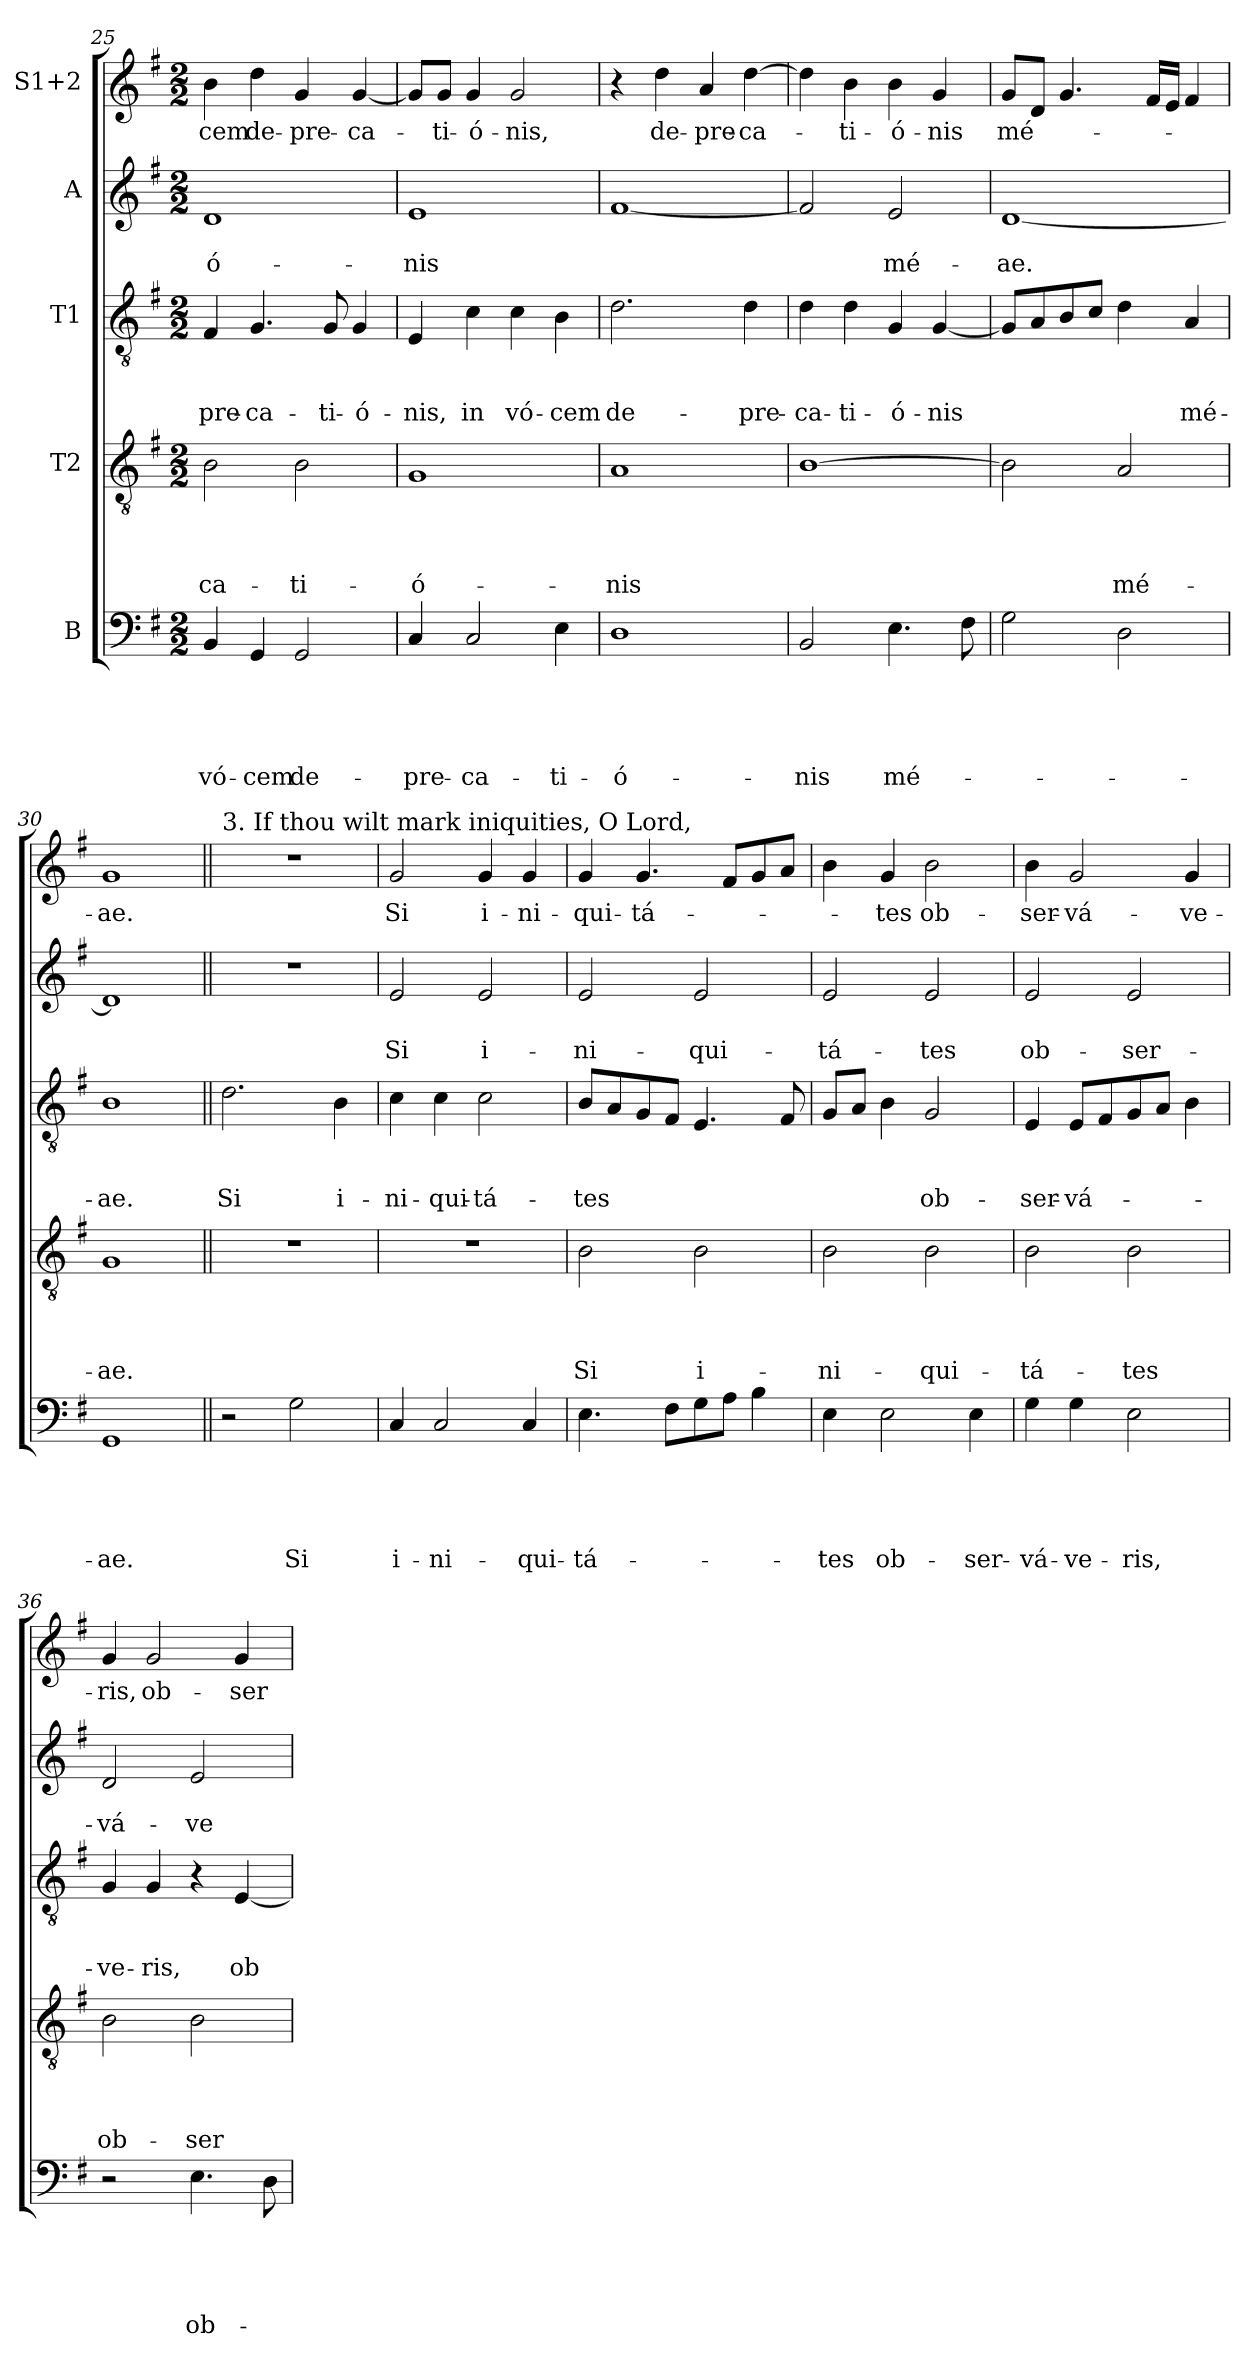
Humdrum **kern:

**kern	**text	**text	**text	**text	**text	**kern	**text	**text	**text	**text	**kern	**text	**text	**text	**kern	**text	**text	**kern	**text
*part5	*part5	*part5	*part5	*part5	*part5	*part4	*part4	*part4	*part4	*part4	*part3	*part3	*part3	*part3	*part2	*part2	*part2	*part1	*part1
*staff5	*staff5	*staff5	*staff5	*staff5	*staff5	*staff4	*staff4	*staff4	*staff4	*staff4	*staff3	*staff3	*staff3	*staff3	*staff2	*staff2	*staff2	*staff1	*staff1
*I"B	*	*	*	*	*	*I"T2	*	*	*	*	*I"T1	*	*	*	*I"A	*	*	*I"S1+2	*
*clefF4	*	*	*	*	*	*clefGv2	*	*	*	*	*clefGv2	*	*	*	*clefG2	*	*	*clefG2	*
*k[f#]	*	*	*	*	*	*k[f#]	*	*	*	*	*k[f#]	*	*	*	*k[f#]	*	*	*k[f#]	*
*G:	*	*	*	*	*	*G:	*	*	*	*	*G:	*	*	*	*G:	*	*	*G:	*
*M2/2	*	*	*	*	*	*M2/2	*	*	*	*	*M2/2	*	*	*	*M2/2	*	*	*M2/2	*
=25	=25	=25	=25	=25	=25	=25	=25	=25	=25	=25	=25	=25	=25	=25	=25	=25	=25	=25	=25
!	!	!	!	!	!LO:LY:b	!	!	!	!	!LO:LY:b	!	!	!	!LO:LY:b	!	!	!LO:LY:b	!	!LO:LY:b
4BB/	.	.	.	.	vó-	2B\	.	.	.	-ca-	4F#/	.	.	-pre-	1d	.	-ó-	4b\	-cem
!	!	!	!	!	!LO:LY:b	!	!	!	!	!	!	!	!	!LO:LY:b	!	!	!	!	!LO:LY:b
4GG/	.	.	.	.	-cem	.	.	.	.	.	4.G/	.	.	-ca-	.	.	.	4dd\	de-
!	!	!	!	!	!LO:LY:b	!	!	!	!	!LO:LY:b	!	!	!	!	!	!	!	!	!LO:LY:b
2GG/	.	.	.	.	de-	2B\	.	.	.	-ti-	.	.	.	.	.	.	.	4g/	-pre-
!	!	!	!	!	!	!	!	!	!	!	!	!	!	!LO:LY:b	!	!	!	!	!
.	.	.	.	.	.	.	.	.	.	.	8G/	.	.	-ti-	.	.	.	.	.
!	!	!	!	!	!	!	!	!	!	!	!	!	!	!LO:LY:b	!	!	!	!	!LO:LY:b
.	.	.	.	.	.	.	.	.	.	.	4G/	.	.	-ó-	.	.	.	[4g/	-ca-
=26	=26	=26	=26	=26	=26	=26	=26	=26	=26	=26	=26	=26	=26	=26	=26	=26	=26	=26	=26
!	!	!	!	!	!LO:LY:b	!	!	!	!	!LO:LY:b	!	!	!	!LO:LY:b	!	!	!LO:LY:b	!	!
4C/	.	.	.	.	-pre-	1G	.	.	.	-ó-	4E/	.	.	-nis,	1e	.	-nis	8g/L]	.
!	!	!	!	!	!	!	!	!	!	!	!	!	!	!	!	!	!	!	!LO:LY:b
.	.	.	.	.	.	.	.	.	.	.	.	.	.	.	.	.	.	8g/J	-ti-
!	!	!	!	!	!LO:LY:b	!	!	!	!	!	!	!	!	!LO:LY:b	!	!	!	!	!LO:LY:b
2C/	.	.	.	.	-ca-	.	.	.	.	.	4c\	.	.	in	.	.	.	4g/	-ó-
!	!	!	!	!	!	!	!	!	!	!	!	!	!	!LO:LY:b	!	!	!	!	!LO:LY:b
.	.	.	.	.	.	.	.	.	.	.	4c\	.	.	vó-	.	.	.	2g/	-nis,
!	!	!	!	!	!LO:LY:b	!	!	!	!	!	!	!	!	!LO:LY:b	!	!	!	!	!
4E\	.	.	.	.	-ti-	.	.	.	.	.	4B\	.	.	-cem	.	.	.	.	.
=27	=27	=27	=27	=27	=27	=27	=27	=27	=27	=27	=27	=27	=27	=27	=27	=27	=27	=27	=27
!	!	!	!	!	!LO:LY:b	!	!	!	!	!LO:LY:b	!	!	!	!LO:LY:b	!	!	!	!	!
1D	.	.	.	.	-ó-	1A	.	.	.	-nis	2.d\	.	.	de-	[1f#	.	.	4r	.
!	!	!	!	!	!	!	!	!	!	!	!	!	!	!	!	!	!	!	!LO:LY:b
.	.	.	.	.	.	.	.	.	.	.	.	.	.	.	.	.	.	4dd\	de-
!	!	!	!	!	!	!	!	!	!	!	!	!	!	!	!	!	!	!	!LO:LY:b
.	.	.	.	.	.	.	.	.	.	.	.	.	.	.	.	.	.	4a/	-pre-
!	!	!	!	!	!	!	!	!	!	!	!	!	!	!LO:LY:b	!	!	!	!	!LO:LY:b
.	.	.	.	.	.	.	.	.	.	.	4d\	.	.	-pre-	.	.	.	[4dd\	-ca-
=28	=28	=28	=28	=28	=28	=28	=28	=28	=28	=28	=28	=28	=28	=28	=28	=28	=28	=28	=28
!	!	!	!	!	!LO:LY:b	!	!	!	!	!	!	!	!	!LO:LY:b	!	!	!	!	!
2BB/	.	.	.	.	-nis	[1B	.	.	.	.	4d\	.	.	-ca-	2f#/]	.	.	4dd\]	.
!	!	!	!	!	!	!	!	!	!	!	!	!	!	!LO:LY:b	!	!	!	!	!LO:LY:b
.	.	.	.	.	.	.	.	.	.	.	4d\	.	.	-ti-	.	.	.	4b\	-ti-
!	!	!	!	!	!LO:LY:b	!	!	!	!	!	!	!	!	!LO:LY:b	!	!	!LO:LY:b	!	!LO:LY:b
4.E\	.	.	.	.	mé-	.	.	.	.	.	4G/	.	.	-ó-	2e/	.	mé-	4b\	-ó-
!	!	!	!	!	!	!	!	!	!	!	!	!	!	!LO:LY:b	!	!	!	!	!LO:LY:b
.	.	.	.	.	.	.	.	.	.	.	[4G/	.	.	-nis	.	.	.	4g/	-nis
8F#\	.	.	.	.	.	.	.	.	.	.	.	.	.	.	.	.	.	.	.
!!LO:PB:g=z
=29	=29	=29	=29	=29	=29	=29	=29	=29	=29	=29	=29	=29	=29	=29	=29	=29	=29	=29	=29
!	!	!	!	!	!	!	!	!	!	!	!	!	!	!	!	!	!LO:LY:b	!	!LO:LY:b
2G\	.	.	.	.	.	2B\]	.	.	.	.	8G/L]	.	.	.	[1d	.	-ae.	8g/L	mé-
.	.	.	.	.	.	.	.	.	.	.	8A/	.	.	.	.	.	.	8d/J	.
.	.	.	.	.	.	.	.	.	.	.	8B/	.	.	.	.	.	.	4.g/	.
.	.	.	.	.	.	.	.	.	.	.	8c/J	.	.	.	.	.	.	.	.
!	!	!	!	!	!	!	!	!	!	!LO:LY:b	!	!	!	!	!	!	!	!	!
2D\	.	.	.	.	.	2A/	.	.	.	mé-	4d\	.	.	.	.	.	.	.	.
.	.	.	.	.	.	.	.	.	.	.	.	.	.	.	.	.	.	16f#/LL	.
.	.	.	.	.	.	.	.	.	.	.	.	.	.	.	.	.	.	16e/JJ	.
!	!	!	!	!	!	!	!	!	!	!	!	!	!	!LO:LY:b	!	!	!	!	!
.	.	.	.	.	.	.	.	.	.	.	4A/	.	.	mé-	.	.	.	4f#/	.
=30	=30	=30	=30	=30	=30	=30	=30	=30	=30	=30	=30	=30	=30	=30	=30	=30	=30	=30	=30
!	!	!	!	!	!LO:LY:b	!	!	!	!	!LO:LY:b	!	!	!	!LO:LY:b	!	!	!	!	!LO:LY:b
1GG	.	.	.	.	-ae.	1G	.	.	.	-ae.	1B	.	.	-ae.	1d]	.	.	1g	-ae.
=31||	=31||	=31||	=31||	=31||	=31||	=31||	=31||	=31||	=31||	=31||	=31||	=31||	=31||	=31||	=31||	=31||	=31||	=31||	=31||
!	!	!	!	!	!	!	!	!	!	!	!	!	!	!	!	!	!	!LO:TX:a:t=3. If thou wilt mark iniquities, O Lord,	!
!	!	!	!	!	!	!	!	!	!	!	!	!	!	!LO:LY:b	!	!	!	!	!
2r	.	.	.	.	.	1r	.	.	.	.	2.d\	.	.	Si	1r	.	.	1r	.
!	!	!	!	!	!LO:LY:b	!	!	!	!	!	!	!	!	!	!	!	!	!	!
2G\	.	.	.	.	Si	.	.	.	.	.	.	.	.	.	.	.	.	.	.
!	!	!	!	!	!	!	!	!	!	!	!	!	!	!LO:LY:b	!	!	!	!	!
.	.	.	.	.	.	.	.	.	.	.	4B\	.	.	i-	.	.	.	.	.
=32	=32	=32	=32	=32	=32	=32	=32	=32	=32	=32	=32	=32	=32	=32	=32	=32	=32	=32	=32
!	!	!	!	!	!LO:LY:b	!	!	!	!	!	!	!	!	!LO:LY:b	!	!	!LO:LY:b	!	!LO:LY:b
4C/	.	.	.	.	i-	1r	.	.	.	.	4c\	.	.	-ni-	2e/	.	Si	2g/	Si
!	!	!	!	!	!LO:LY:b	!	!	!	!	!	!	!	!	!LO:LY:b	!	!	!	!	!
2C/	.	.	.	.	-ni-	.	.	.	.	.	4c\	.	.	-qui-	.	.	.	.	.
!	!	!	!	!	!	!	!	!	!	!	!	!	!	!LO:LY:b	!	!	!LO:LY:b	!	!LO:LY:b
.	.	.	.	.	.	.	.	.	.	.	2c\	.	.	-tá-	2e/	.	i-	4g/	i-
!	!	!	!	!	!LO:LY:b	!	!	!	!	!	!	!	!	!	!	!	!	!	!LO:LY:b
4C/	.	.	.	.	-qui-	.	.	.	.	.	.	.	.	.	.	.	.	4g/	-ni-
=33	=33	=33	=33	=33	=33	=33	=33	=33	=33	=33	=33	=33	=33	=33	=33	=33	=33	=33	=33
!	!	!	!	!	!LO:LY:b	!	!	!	!	!LO:LY:b	!	!	!	!LO:LY:b	!	!	!LO:LY:b	!	!LO:LY:b
4.E\	.	.	.	.	-tá-	2B\	.	.	.	Si	8B/L	.	.	-tes	2e/	.	-ni-	4g/	-qui-
.	.	.	.	.	.	.	.	.	.	.	8A/	.	.	.	.	.	.	.	.
!	!	!	!	!	!	!	!	!	!	!	!	!	!	!	!	!	!	!	!LO:LY:b
.	.	.	.	.	.	.	.	.	.	.	8G/	.	.	.	.	.	.	4.g/	-tá-
8F#\L	.	.	.	.	.	.	.	.	.	.	8F#/J	.	.	.	.	.	.	.	.
!	!	!	!	!	!	!	!	!	!	!LO:LY:b	!	!	!	!	!	!	!LO:LY:b	!	!
8G\	.	.	.	.	.	2B\	.	.	.	i-	4.E/	.	.	.	2e/	.	-qui-	.	.
8A\J	.	.	.	.	.	.	.	.	.	.	.	.	.	.	.	.	.	8f#/L	.
4B\	.	.	.	.	.	.	.	.	.	.	.	.	.	.	.	.	.	8g/	.
.	.	.	.	.	.	.	.	.	.	.	8F#/	.	.	.	.	.	.	8a/J	.
=34	=34	=34	=34	=34	=34	=34	=34	=34	=34	=34	=34	=34	=34	=34	=34	=34	=34	=34	=34
!	!	!	!	!	!LO:LY:b	!	!	!	!	!LO:LY:b	!	!	!	!	!	!	!LO:LY:b	!	!
4E\	.	.	.	.	-tes	2B\	.	.	.	-ni-	8G/L	.	.	.	2e/	.	-tá-	4b\	.
.	.	.	.	.	.	.	.	.	.	.	8A/J	.	.	.	.	.	.	.	.
!	!	!	!	!	!LO:LY:b	!	!	!	!	!	!	!	!	!	!	!	!	!	!LO:LY:b
2E\	.	.	.	.	ob-	.	.	.	.	.	4B\	.	.	.	.	.	.	4g/	-tes
!	!	!	!	!	!	!	!	!	!	!LO:LY:b	!	!	!	!LO:LY:b	!	!	!LO:LY:b	!	!LO:LY:b
.	.	.	.	.	.	2B\	.	.	.	-qui-	2G/	.	.	ob-	2e/	.	-tes	2b\	ob-
!	!	!	!	!	!LO:LY:b	!	!	!	!	!	!	!	!	!	!	!	!	!	!
4E\	.	.	.	.	-ser-	.	.	.	.	.	.	.	.	.	.	.	.	.	.
!!LO:LB:g=z
=35	=35	=35	=35	=35	=35	=35	=35	=35	=35	=35	=35	=35	=35	=35	=35	=35	=35	=35	=35
!	!	!	!	!	!LO:LY:b	!	!	!	!	!LO:LY:b	!	!	!	!LO:LY:b	!	!	!LO:LY:b	!	!LO:LY:b
4G\	.	.	.	.	-vá-	2B\	.	.	.	-tá-	4E/	.	.	-ser-	2e/	.	ob-	4b\	-ser-
!	!	!	!	!	!LO:LY:b	!	!	!	!	!	!	!	!	!LO:LY:b	!	!	!	!	!LO:LY:b
4G\	.	.	.	.	-ve-	.	.	.	.	.	8E/L	.	.	-vá-	.	.	.	2g/	-vá-
.	.	.	.	.	.	.	.	.	.	.	8F#/	.	.	.	.	.	.	.	.
!	!	!	!	!	!LO:LY:b	!	!	!	!	!LO:LY:b	!	!	!	!	!	!	!LO:LY:b	!	!
2E\	.	.	.	.	-ris,	2B\	.	.	.	-tes	8G/	.	.	.	2e/	.	-ser-	.	.
.	.	.	.	.	.	.	.	.	.	.	8A/J	.	.	.	.	.	.	.	.
!	!	!	!	!	!	!	!	!	!	!	!	!	!	!	!	!	!	!	!LO:LY:b
.	.	.	.	.	.	.	.	.	.	.	4B\	.	.	.	.	.	.	4g/	-ve-
=36	=36	=36	=36	=36	=36	=36	=36	=36	=36	=36	=36	=36	=36	=36	=36	=36	=36	=36	=36
!	!	!	!	!	!	!	!	!	!	!LO:LY:b	!	!	!	!LO:LY:b	!	!	!LO:LY:b	!	!LO:LY:b
2r	.	.	.	.	.	2B\	.	.	.	ob-	4G/	.	.	-ve-	2d/	.	-vá-	4g/	-ris,
!	!	!	!	!	!	!	!	!	!	!	!	!	!	!LO:LY:b	!	!	!	!	!LO:LY:b
.	.	.	.	.	.	.	.	.	.	.	4G/	.	.	-ris,	.	.	.	2g/	ob-
!	!	!	!	!	!LO:LY:b	!	!	!	!	!LO:LY:b	!	!	!	!	!	!	!LO:LY:b	!	!
4.E\	.	.	.	.	ob-	2B\	.	.	.	-ser-	4r	.	.	.	2e/	.	-ve-	.	.
!	!	!	!	!	!	!	!	!	!	!	!	!	!	!LO:LY:b	!	!	!	!	!LO:LY:b
.	.	.	.	.	.	.	.	.	.	.	[4E/	.	.	ob-	.	.	.	4g/	-ser-
8D\	.	.	.	.	.	.	.	.	.	.	.	.	.	.	.	.	.	.	.
=	=	=	=	=	=	=	=	=	=	=	=	=	=	=	=	=	=	=	=
*-	*-	*-	*-	*-	*-	*-	*-	*-	*-	*-	*-	*-	*-	*-	*-	*-	*-	*-	*-
